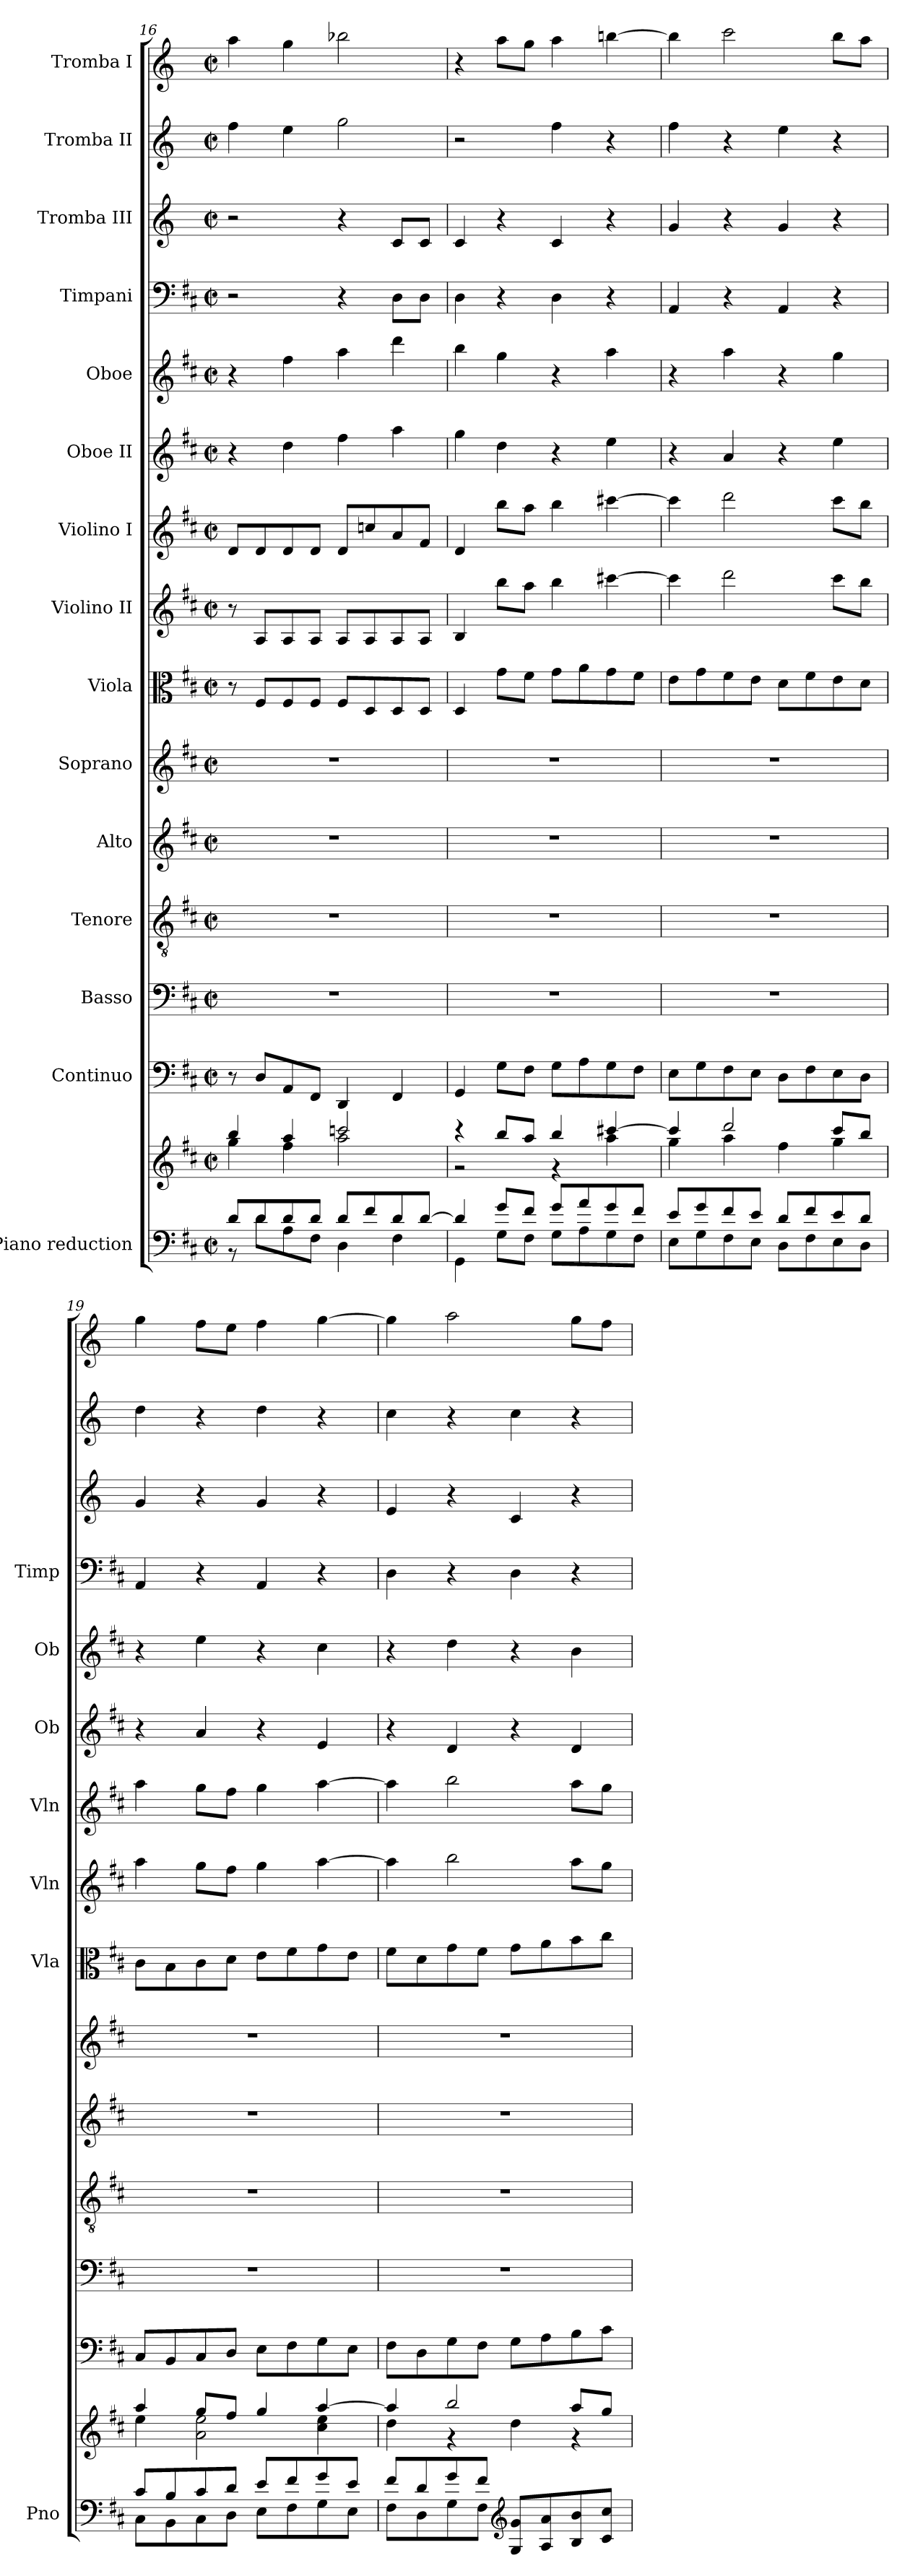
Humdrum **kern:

**kern	**kern	**kern	**kern	**kern	**kern	**kern	**kern	**kern	**kern	**kern	**kern	**kern	**kern	**kern	**kern
*part15	*part15	*part14	*part13	*part12	*part11	*part10	*part9	*part8	*part7	*part6	*part5	*part4	*part3	*part2	*part1
*staff16	*staff15	*staff14	*staff13	*staff12	*staff11	*staff10	*staff9	*staff8	*staff7	*staff6	*staff5	*staff4	*staff3	*staff2	*staff1
*I"Piano reduction	*	*I"Continuo	*I"Basso	*I"Tenore	*I"Alto	*I"Soprano	*I"Viola	*I"Violino II	*I"Violino I	*I"Oboe II	*I"Oboe	*I"Timpani	*I"Tromba III	*I"Tromba II	*I"Tromba I
*I'Pno	*	*	*	*	*	*	*I'Vla	*I'Vln	*I'Vln	*I'Ob	*I'Ob	*I'Timp	*	*	*
*clefF4	*clefG2	*clefF4	*clefF4	*clefGv2	*clefG2	*clefG2	*clefC3	*clefG2	*clefG2	*clefG2	*clefG2	*clefF4	*clefG2	*clefG2	*clefG2
*	*	*	*	*	*	*	*	*	*	*	*	*	*ITrd-1c-2	*ITrd-1c-2	*ITrd-1c-2
*k[f#c#]	*k[f#c#]	*k[f#c#]	*k[f#c#]	*k[f#c#]	*k[f#c#]	*k[f#c#]	*k[f#c#]	*k[f#c#]	*k[f#c#]	*k[f#c#]	*k[f#c#]	*k[f#c#]	*k[f#c#]	*k[f#c#]	*k[f#c#]
*M2/2	*M2/2	*M2/2	*M2/2	*M2/2	*M2/2	*M2/2	*M2/2	*M2/2	*M2/2	*M2/2	*M2/2	*M2/2	*M2/2	*M2/2	*M2/2
*met(c|)	*met(c|)	*met(c|)	*met(c|)	*met(c|)	*met(c|)	*met(c|)	*met(c|)	*met(c|)	*met(c|)	*met(c|)	*met(c|)	*met(c|)	*met(c|)	*met(c|)	*met(c|)
=16	=16	=16	=16	=16	=16	=16	=16	=16	=16	=16	=16	=16	=16	=16	=16
*^	*^	*	*	*	*	*	*	*	*	*	*	*	*	*	*
8d/L	8r	4bb/	4gg\	8r	1r	1r	1r	1r	8r	8r	8d/L	4r	4r	2r	2r	4gg\	4bb\
8d/	8d\L	.	.	8D/L	.	.	.	.	8F#/L	8A/L	8d/	.	.	.	.	.	.
8d/	8A\	4aa/	4ff#\	8AA/	.	.	.	.	8F#/	8A/	8d/	4dd\	4ff#\	.	.	4ff#\	4aa\
8d/J	8F#\J	.	.	8FF#/J	.	.	.	.	8F#/J	8A/J	8d/J	.	.	.	.	.	.
8d/L	4D\	2cccn/	2aa\	4DD/	.	.	.	.	8F#/L	8A/L	8d/L	4ff#\	4aa\	4r	4r	2aa\	2cccn\
8f#/	.	.	.	.	.	.	.	.	8D/	8A/	8ccn/	.	.	.	.	.	.
8d/	4F#\	.	.	4FF#/	.	.	.	.	8D/	8A/	8a/	4aa\	4ddd\	8D\L	8d/L	.	.
[8d/J	.	.	.	.	.	.	.	.	8D/J	8A/J	8f#/J	.	.	8D\J	8d/J	.	.
=17	=17	=17	=17	=17	=17	=17	=17	=17	=17	=17	=17	=17	=17	=17	=17	=17	=17
4d/]	4GG\	4r	2r	4GG/	1r	1r	1r	1r	4D/	4B/	4d/	4gg\	4bb\	4D\	4d/	2r	4r
8g/L	8G\L	8bb/L	.	8G\L	.	.	.	.	8g\L	8bb\L	8bb\L	4dd\	4gg\	4r	4r	.	8bb\L
8f#/J	8F#\J	8aa/J	.	8F#\J	.	.	.	.	8f#\J	8aa\J	8aa\J	.	.	.	.	.	8aa\J
8g/L	8G\L	4bb/	4r	8G\L	.	.	.	.	8g\L	4bb\	4bb\	4r	4r	4D\	4d/	4gg\	4bb\
8a/	8A\	.	.	8A\	.	.	.	.	8a\	.	.	.	.	.	.	.	.
8g/	8G\	[4ccc#X/	4aa\	8G\	.	.	.	.	8g\	[4ccc#X\	[4ccc#X\	4ee\	4aa\	4r	4r	4r	[4ccc#X\
8f#/J	8F#\J	.	.	8F#\J	.	.	.	.	8f#\J	.	.	.	.	.	.	.	.
!!LO:PB:g=z
=18	=18	=18	=18	=18	=18	=18	=18	=18	=18	=18	=18	=18	=18	=18	=18	=18	=18
8e/L	8E\L	4ccc#/]	4gg\	8E\L	1r	1r	1r	1r	8e\L	4ccc#\]	4ccc#\]	4r	4r	4AA/	4a/	4gg\	4ccc#\]
8g/	8G\	.	.	8G\	.	.	.	.	8g\	.	.	.	.	.	.	.	.
8f#/	8F#\	2ddd/	4aa\	8F#\	.	.	.	.	8f#\	2ddd\	2ddd\	4a/	4aa\	4r	4r	4r	2ddd\
8e/J	8E\J	.	.	8E\J	.	.	.	.	8e\J	.	.	.	.	.	.	.	.
8d/L	8D\L	.	4ff#\	8D\L	.	.	.	.	8d\L	.	.	4r	4r	4AA/	4a/	4ff#\	.
8f#/	8F#\	.	.	8F#\	.	.	.	.	8f#\	.	.	.	.	.	.	.	.
8e/	8E\	8ccc#/L	4gg\	8E\	.	.	.	.	8e\	8ccc#\L	8ccc#\L	4ee\	4gg\	4r	4r	4r	8ccc#\L
8d/J	8D\J	8bb/J	.	8D\J	.	.	.	.	8d\J	8bb\J	8bb\J	.	.	.	.	.	8bb\J
=19	=19	=19	=19	=19	=19	=19	=19	=19	=19	=19	=19	=19	=19	=19	=19	=19	=19
8c#/L	8C#\L	4aa/	4ee\	8C#/L	1r	1r	1r	1r	8c#\L	4aa\	4aa\	4r	4r	4AA/	4a/	4ee\	4aa\
8B/	8BB\	.	.	8BB/	.	.	.	.	8B\	.	.	.	.	.	.	.	.
8c#/	8C#\	8gg/L	2a\ 2ee\	8C#/	.	.	.	.	8c#\	8gg\L	8gg\L	4a/	4ee\	4r	4r	4r	8gg\L
8d/J	8D\J	8ff#/J	.	8D/J	.	.	.	.	8d\J	8ff#\J	8ff#\J	.	.	.	.	.	8ff#\J
8e/L	8E\L	4gg/	.	8E\L	.	.	.	.	8e\L	4gg\	4gg\	4r	4r	4AA/	4a/	4ee\	4gg\
8f#/	8F#\	.	.	8F#\	.	.	.	.	8f#\	.	.	.	.	.	.	.	.
8g/	8G\	[4aa/	4cc#\ 4ee\	8G\	.	.	.	.	8g\	[4aa\	[4aa\	4e/	4cc#\	4r	4r	4r	[4aa\
8e/J	8E\J	.	.	8E\J	.	.	.	.	8e\J	.	.	.	.	.	.	.	.
=20	=20	=20	=20	=20	=20	=20	=20	=20	=20	=20	=20	=20	=20	=20	=20	=20	=20
8f#/L	8F#\L	4aa/]	4dd\	8F#\L	1r	1r	1r	1r	8f#\L	4aa\]	4aa\]	4r	4r	4D\	4f#/	4dd\	4aa\]
8d/	8D\	.	.	8D\	.	.	.	.	8d\	.	.	.	.	.	.	.	.
8g/	8G\	2bb/	4r	8G\	.	.	.	.	8g\	2bb\	2bb\	4d/	4dd\	4r	4r	4r	2bb\
8f#/J	8F#\J	.	.	8F#\J	.	.	.	.	8f#\J	.	.	.	.	.	.	.	.
*clefG2	*	*	*	*	*	*	*	*	*	*	*	*	*	*	*	*	*
8G/ 8g/L	2ryy	.	4dd\	8G\L	.	.	.	.	8g\L	.	.	4r	4r	4D\	4d/	4dd\	.
8A/ 8a/	.	.	.	8A\	.	.	.	.	8a\	.	.	.	.	.	.	.	.
8B/ 8b/	.	8aa/L	4r	8B\	.	.	.	.	8b\	8aa\L	8aa\L	4d/	4b\	4r	4r	4r	8aa\L
8c#/ 8cc#/J	.	8gg/J	.	8c#\J	.	.	.	.	8cc#\J	8gg\J	8gg\J	.	.	.	.	.	8gg\J
*v	*v	*	*	*	*	*	*	*	*	*	*	*	*	*	*	*	*
*	*v	*v	*	*	*	*	*	*	*	*	*	*	*	*	*	*
=	=	=	=	=	=	=	=	=	=	=	=	=	=	=	=
*-	*-	*-	*-	*-	*-	*-	*-	*-	*-	*-	*-	*-	*-	*-	*-
